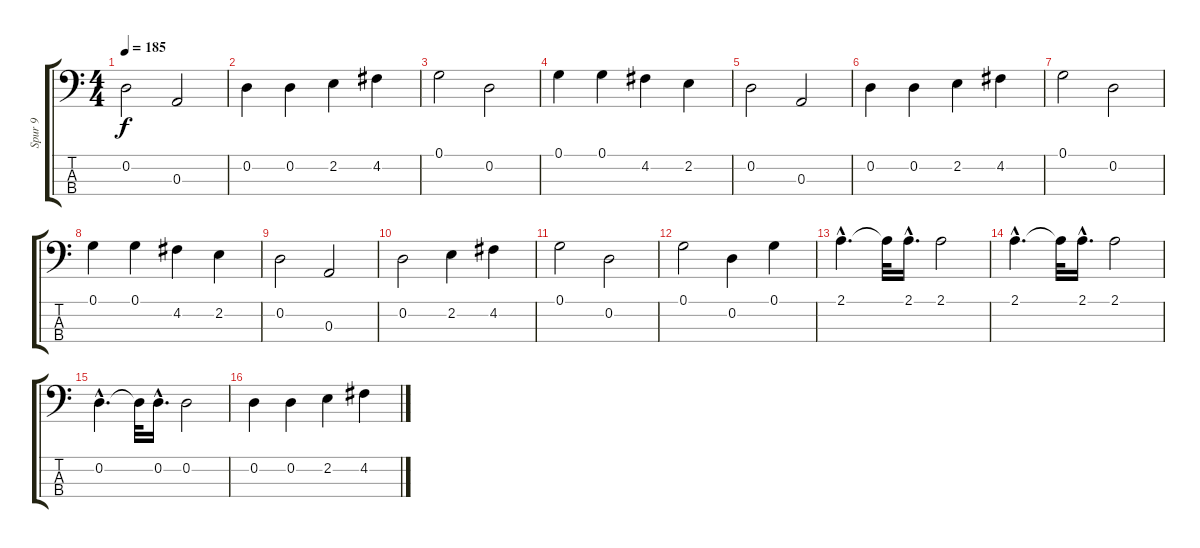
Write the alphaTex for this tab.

\track ("Spur 9" "Spur 9") {instrument electricbassfinger}
\staff {score tabs}
\tuning (G2 D2 A1 E1) {hide}
\ts (4 4)
\tempo 185
\clef f4
\ks c
0.2.2{dy f} 0.3.2 |
0.2.4 0.2.4 2.2.4 4.2.4 |
0.1.2 0.2.2 |
0.1.4 0.1.4 4.2.4 2.2.4 |
0.2.2 0.3.2 |
0.2.4 0.2.4 2.2.4 4.2.4 |
0.1.2 0.2.2 |
0.1.4 0.1.4 4.2.4 2.2.4 |
0.2.2 0.3.2 |
0.2.2 2.2.4 4.2.4 |
0.1.2 0.2.2 |
0.1.2 0.2.4 0.1.4 |
2.1{hac}.4{d} 2.1{t}.32 2.1{hac}.16{d} 2.1.2 |
2.1{hac}.4{d} 2.1{t}.32 2.1{hac}.16{d} 2.1.2 |
0.2{hac}.4{d} 0.2{t}.32 0.2{hac}.16{d} 0.2.2 |
0.2.4 0.2.4 2.2.4 4.2.4
